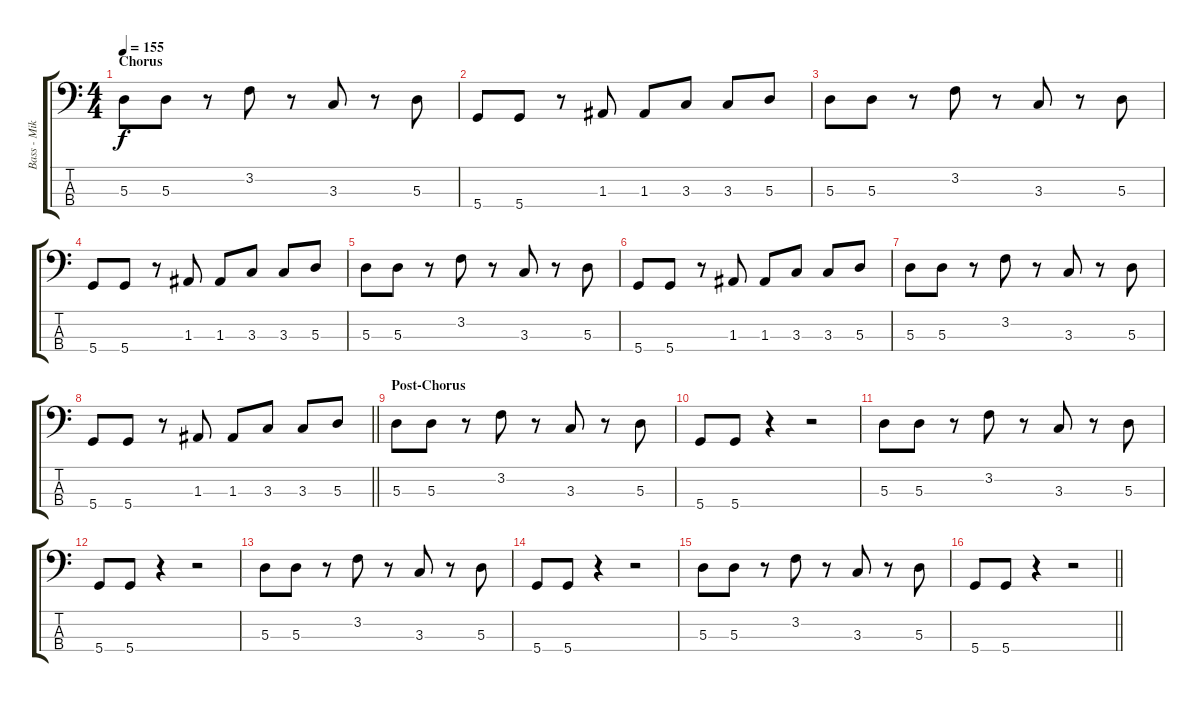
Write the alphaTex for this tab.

\track ("Bass - Mike Kroeger" "Bass - Mik") {instrument electricbassfinger}
\staff {score tabs}
\tuning (G2 D2 A1 D1) {hide}
\ts (4 4)
\section ("" "Chorus")
\tempo 155
\clef f4
\ks c
5.3.8{dy f} 5.3.8 r.8 3.2.8 r.8 3.3.8 r.8 5.3.8 |
5.4.8 5.4.8 r.8 1.3.8 1.3.8 3.3.8 3.3.8 5.3.8 |
5.3.8 5.3.8 r.8 3.2.8 r.8 3.3.8 r.8 5.3.8 |
5.4.8 5.4.8 r.8 1.3.8 1.3.8 3.3.8 3.3.8 5.3.8 |
5.3.8 5.3.8 r.8 3.2.8 r.8 3.3.8 r.8 5.3.8 |
5.4.8 5.4.8 r.8 1.3.8 1.3.8 3.3.8 3.3.8 5.3.8 |
5.3.8 5.3.8 r.8 3.2.8 r.8 3.3.8 r.8 5.3.8 |
\barLineRight lightlight
5.4.8 5.4.8 r.8 1.3.8 1.3.8 3.3.8 3.3.8 5.3.8 |
\section ("" "Post-Chorus")
5.3.8 5.3.8 r.8 3.2.8 r.8 3.3.8 r.8 5.3.8 |
5.4.8 5.4.8 r.4 r.2 |
5.3.8 5.3.8 r.8 3.2.8 r.8 3.3.8 r.8 5.3.8 |
5.4.8 5.4.8 r.4 r.2 |
5.3.8 5.3.8 r.8 3.2.8 r.8 3.3.8 r.8 5.3.8 |
5.4.8 5.4.8 r.4 r.2 |
5.3.8 5.3.8 r.8 3.2.8 r.8 3.3.8 r.8 5.3.8 |
\barLineRight lightlight
5.4.8 5.4.8 r.4 r.2
